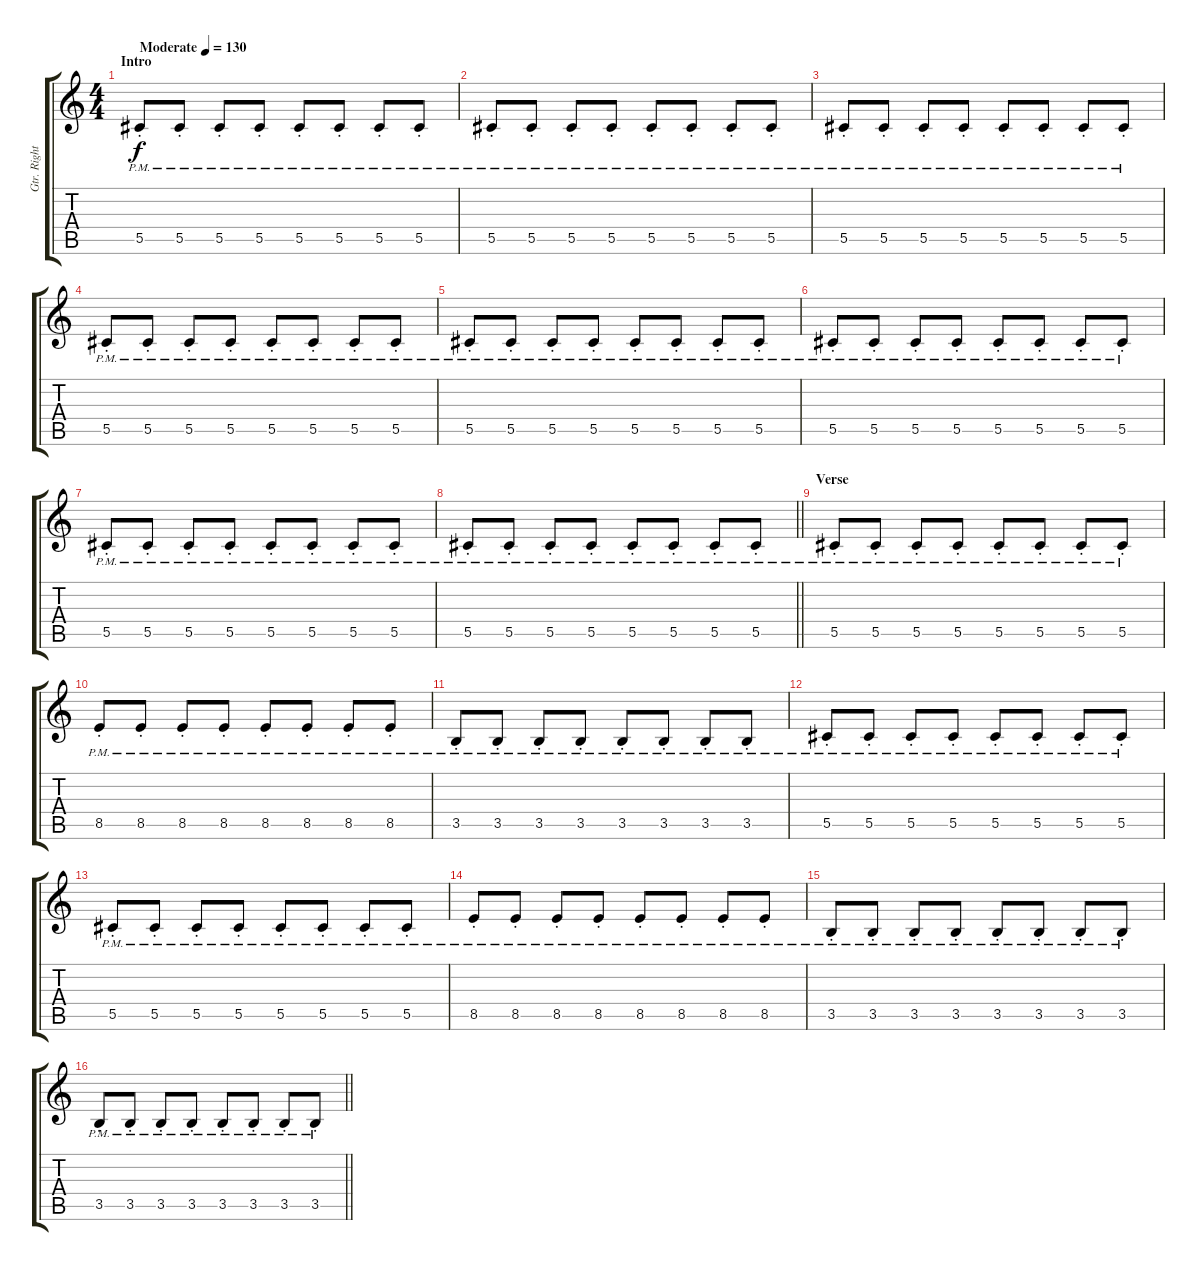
\track ("Gtr. Right" "Gtr. Right") {instrument electricguitarjazz}
\staff {score tabs}
\tuning (Eb4 Bb3 Gb3 Db3 Ab2 Db2) {hide}
\ts (4 4)
\section ("" "Intro")
\tempo (130 "Moderate")
\clef g2
\ks c
5.5{pm st}.8{dy f volume 12 instrument electricguitarjazz} 5.5{pm st}.8 5.5{pm st}.8 5.5{pm st}.8 5.5{pm st}.8 5.5{pm st}.8 5.5{pm st}.8 5.5{pm st}.8 |
5.5{pm st}.8 5.5{pm st}.8 5.5{pm st}.8 5.5{pm st}.8 5.5{pm st}.8 5.5{pm st}.8 5.5{pm st}.8 5.5{pm st}.8 |
5.5{pm st}.8 5.5{pm st}.8 5.5{pm st}.8 5.5{pm st}.8 5.5{pm st}.8 5.5{pm st}.8 5.5{pm st}.8 5.5{pm st}.8 |
5.5{pm st}.8 5.5{pm st}.8 5.5{pm st}.8 5.5{pm st}.8 5.5{pm st}.8 5.5{pm st}.8 5.5{pm st}.8 5.5{pm st}.8 |
5.5{pm st}.8 5.5{pm st}.8 5.5{pm st}.8 5.5{pm st}.8 5.5{pm st}.8 5.5{pm st}.8 5.5{pm st}.8 5.5{pm st}.8 |
5.5{pm st}.8 5.5{pm st}.8 5.5{pm st}.8 5.5{pm st}.8 5.5{pm st}.8 5.5{pm st}.8 5.5{pm st}.8 5.5{pm st}.8 |
5.5{pm st}.8 5.5{pm st}.8 5.5{pm st}.8 5.5{pm st}.8 5.5{pm st}.8 5.5{pm st}.8 5.5{pm st}.8 5.5{pm st}.8 |
\barLineRight lightlight
5.5{pm st}.8 5.5{pm st}.8 5.5{pm st}.8 5.5{pm st}.8 5.5{pm st}.8 5.5{pm st}.8 5.5{pm st}.8 5.5{pm st}.8 |
\section ("" "Verse")
5.5{pm st}.8 5.5{pm st}.8 5.5{pm st}.8 5.5{pm st}.8 5.5{pm st}.8 5.5{pm st}.8 5.5{pm st}.8 5.5{pm st}.8 |
8.5{pm st}.8 8.5{pm st}.8 8.5{pm st}.8 8.5{pm st}.8 8.5{pm st}.8 8.5{pm st}.8 8.5{pm st}.8 8.5{pm st}.8 |
3.5{pm st}.8 3.5{pm st}.8 3.5{pm st}.8 3.5{pm st}.8 3.5{pm st}.8 3.5{pm st}.8 3.5{pm st}.8 3.5{pm st}.8 |
5.5{pm st}.8 5.5{pm st}.8 5.5{pm st}.8 5.5{pm st}.8 5.5{pm st}.8 5.5{pm st}.8 5.5{pm st}.8 5.5{pm st}.8 |
5.5{pm st}.8 5.5{pm st}.8 5.5{pm st}.8 5.5{pm st}.8 5.5{pm st}.8 5.5{pm st}.8 5.5{pm st}.8 5.5{pm st}.8 |
8.5{pm st}.8 8.5{pm st}.8 8.5{pm st}.8 8.5{pm st}.8 8.5{pm st}.8 8.5{pm st}.8 8.5{pm st}.8 8.5{pm st}.8 |
3.5{pm st}.8 3.5{pm st}.8 3.5{pm st}.8 3.5{pm st}.8 3.5{pm st}.8 3.5{pm st}.8 3.5{pm st}.8 3.5{pm st}.8 |
\barLineRight lightlight
3.5{pm st}.8 3.5{pm st}.8 3.5{pm st}.8 3.5{pm st}.8 3.5{pm st}.8 3.5{pm st}.8 3.5{pm st}.8 3.5{pm st}.8
